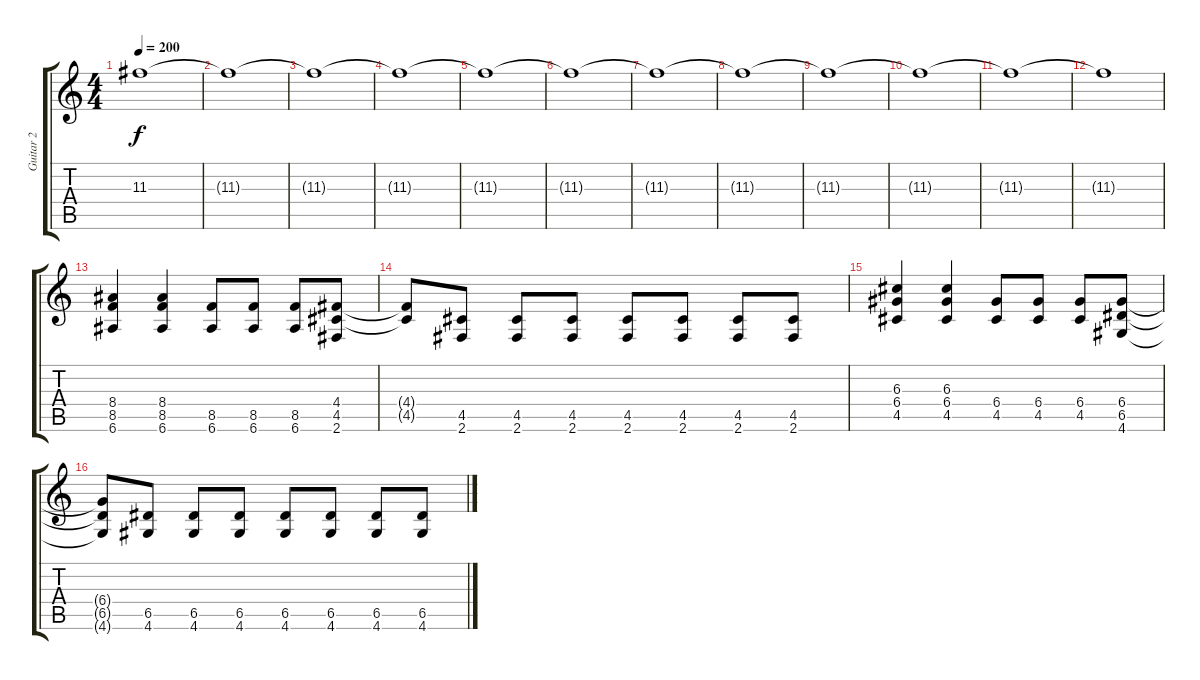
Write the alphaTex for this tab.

\track ("Guitar 2" "Guitar 2") {instrument overdrivenguitar}
\staff {score tabs}
\tuning (E4 B3 G3 D3 A2 E2) {hide}
\ts (4 4)
\tempo 200
\clef g2
\ks c
11.3{t}.1{dy f} |
11.3{t}.1 |
11.3{t}.1 |
11.3{t}.1 |
11.3{t}.1 |
11.3{t}.1 |
11.3{t}.1 |
11.3{t}.1 |
11.3{t}.1 |
11.3{t}.1 |
11.3{t}.1 |
11.3{t}.1 |
(8.4 8.5 6.6).4 (8.4 8.5 6.6).4 (8.5 6.6).8 (8.5 6.6).8 (8.5 6.6).8 (4.4 4.5 2.6).8 |
(4.4{t} 4.5{t}).8 (4.5 2.6).8 (4.5 2.6).8 (4.5 2.6).8 (4.5 2.6).8 (4.5 2.6).8 (4.5 2.6).8 (4.5 2.6).8 |
(6.3 6.4 4.5).4 (6.3 6.4 4.5).4 (6.4 4.5).8 (6.4 4.5).8 (6.4 4.5).8 (6.4 6.5 4.6).8 |
(6.4{t} 6.5{t} 4.6{t}).8 (6.5 4.6).8 (6.5 4.6).8 (6.5 4.6).8 (6.5 4.6).8 (6.5 4.6).8 (6.5 4.6).8 (6.5 4.6).8
